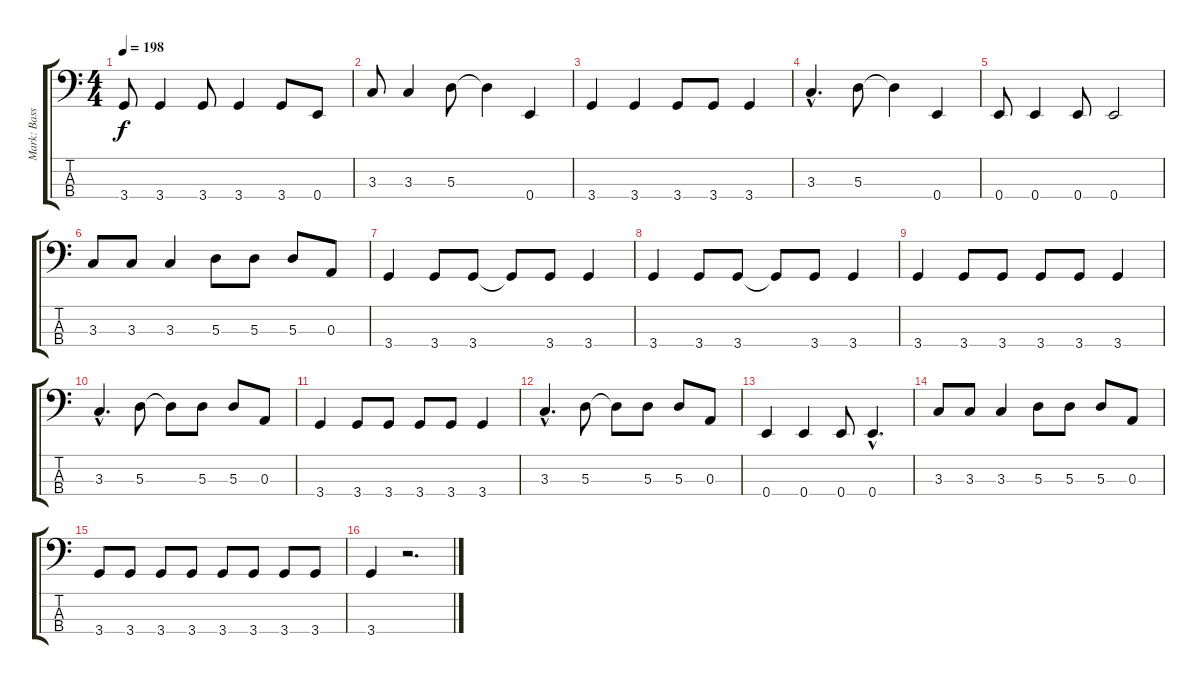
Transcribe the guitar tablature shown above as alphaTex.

\track ("Mark: Bass" "Mark: Bass") {instrument electricbasspick}
\staff {score tabs}
\tuning (G2 D2 A1 E1) {hide}
\ts (4 4)
\tempo 198
\clef f4
\ks c
3.4.8{dy f} 3.4.4 3.4.8 3.4.4 3.4.8 0.4.8 |
3.3.8 3.3.4 5.3.8 5.3{t}.4 0.4.4 |
3.4.4 3.4.4 3.4.8 3.4.8 3.4.4 |
3.3{hac}.4{d} 5.3.8 5.3{t}.4 0.4.4 |
0.4.8 0.4.4 0.4.8 0.4.2 |
3.3.8 3.3.8 3.3.4 5.3.8 5.3.8 5.3.8 0.3.8 |
3.4.4 3.4.8 3.4.8 3.4{t}.8 3.4.8 3.4.4 |
3.4.4 3.4.8 3.4.8 3.4{t}.8 3.4.8 3.4.4 |
3.4.4 3.4.8 3.4.8 3.4.8 3.4.8 3.4.4 |
3.3{hac}.4{d} 5.3.8 5.3{t}.8 5.3.8 5.3.8 0.3.8 |
3.4.4 3.4.8 3.4.8 3.4.8 3.4.8 3.4.4 |
3.3{hac}.4{d} 5.3.8 5.3{t}.8 5.3.8 5.3.8 0.3.8 |
0.4.4 0.4.4 0.4.8 0.4{hac}.4{d} |
3.3.8 3.3.8 3.3.4 5.3.8 5.3.8 5.3.8 0.3.8 |
3.4.8 3.4.8 3.4.8 3.4.8 3.4.8 3.4.8 3.4.8 3.4.8 |
3.4.4 r.2{d}
